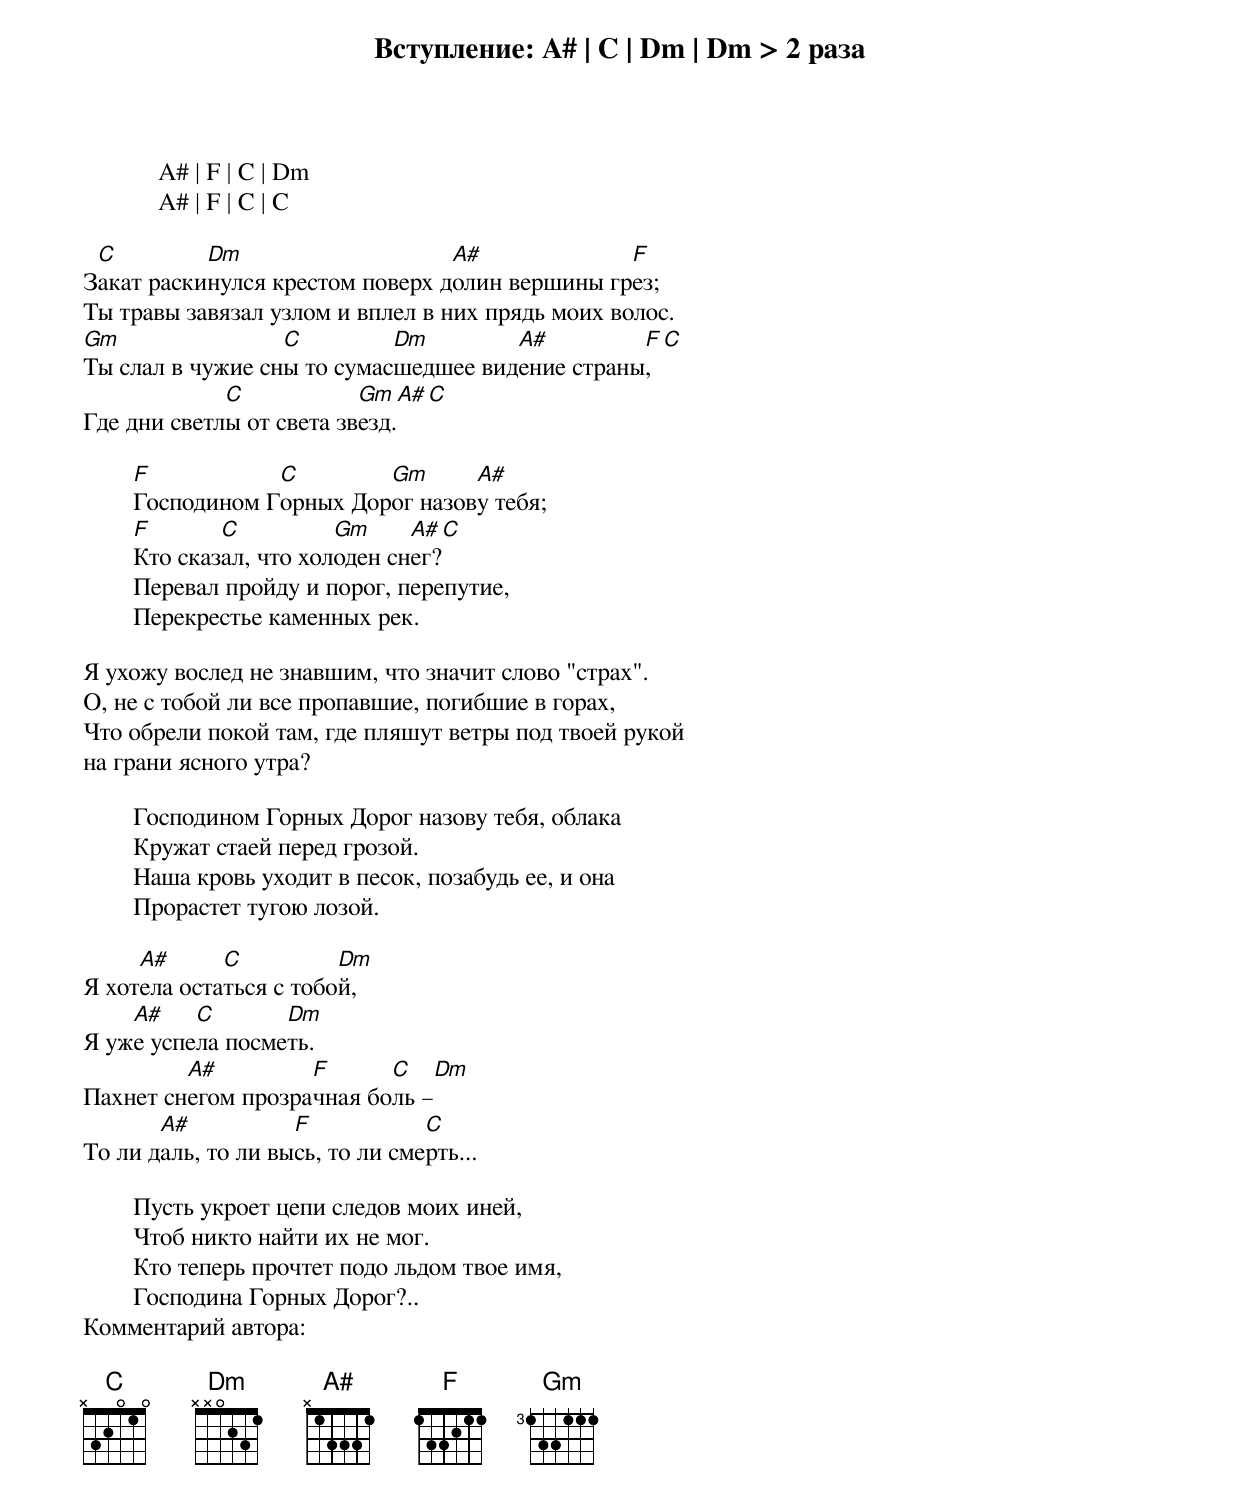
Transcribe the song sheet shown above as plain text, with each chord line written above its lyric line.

Вступление: A# | C | Dm | Dm > 2 раза
            A# | F | C | Dm
            A# | F | C | C

 C         Dm	                 A# 		F
Закат раскинулся крестом поверх долин вершины грез;
Ты травы завязал узлом и вплел в них прядь моих волос.
Gm                C         Dm        A#         F  C
Ты слал в чужие сны то сумасшедшее видение страны,
             C            Gm   A# C
Где дни светлы от света звезд.

	F           C        Gm      A#
	Господином Горных Дорог назову тебя;
	F       C          Gm     A#    C
	Кто сказал, что холоден снег?
	Перевал пройду и порог, перепутие,
	Перекрестье каменных рек.

Я ухожу вослед не знавшим, что значит слово "страх".
О, не с тобой ли все пропавшие, погибшие в горах,
Что обрели покой там, где пляшут ветры под твоей рукой
на грани ясного утра?

	Господином Горных Дорог назову тебя, облака
	Кружат стаей перед грозой.
	Наша кровь уходит в песок, позабудь ее, и она
	Прорастет тугою лозой.

     A#      C          Dm
Я хотела остаться с тобой,
    A#    C       Dm
Я уже успела посметь.
         A#         F      C     Dm
Пахнет снегом прозрачная боль –
       A#           F            C
То ли даль, то ли высь, то ли смерть...

	Пусть укроет цепи следов моих иней,
	Чтоб никто найти их не мог.
	Кто теперь прочтет подо льдом твое имя,
	Господина Горных Дорог?..
Комментарий автора:

В проигрыше Em: 022003
